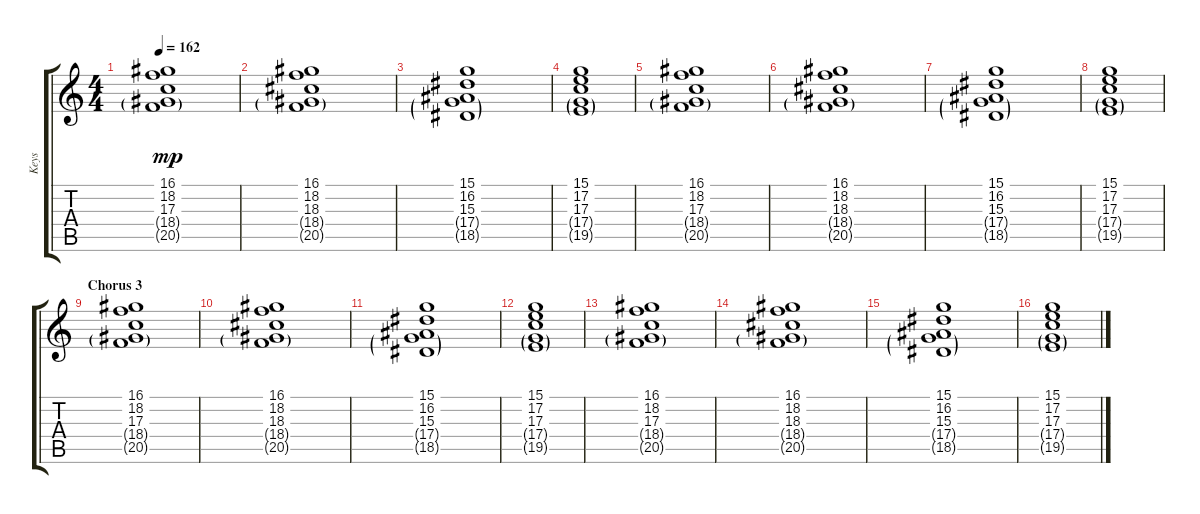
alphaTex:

\track ("Keys" "Keys") {instrument stringensemble1}
\staff {score tabs}
\tuning (E4 B3 G3 D3 A2 E2) {hide}
\ts (4 4)
\tempo 162
\clef g2
\ks c
(16.1 18.2 17.3 18.4{g} 20.5{g}).1{dy mp} |
(16.1 18.2 18.3 18.4{g} 20.5{g}).1 |
(15.1 16.2 15.3 17.4{g} 18.5{g}).1 |
(15.1 17.2 17.3 17.4{g} 19.5{g}).1 |
(16.1 18.2 17.3 18.4{g} 20.5{g}).1 |
(16.1 18.2 18.3 18.4{g} 20.5{g}).1 |
(15.1 16.2 15.3 17.4{g} 18.5{g}).1 |
(15.1 17.2 17.3 17.4{g} 19.5{g}).1 |
\section ("" "Chorus 3")
(16.1 18.2 17.3 18.4{g} 20.5{g}).1 |
(16.1 18.2 18.3 18.4{g} 20.5{g}).1 |
(15.1 16.2 15.3 17.4{g} 18.5{g}).1 |
(15.1 17.2 17.3 17.4{g} 19.5{g}).1 |
(16.1 18.2 17.3 18.4{g} 20.5{g}).1 |
(16.1 18.2 18.3 18.4{g} 20.5{g}).1 |
(15.1 16.2 15.3 17.4{g} 18.5{g}).1 |
(15.1 17.2 17.3 17.4{g} 19.5{g}).1
